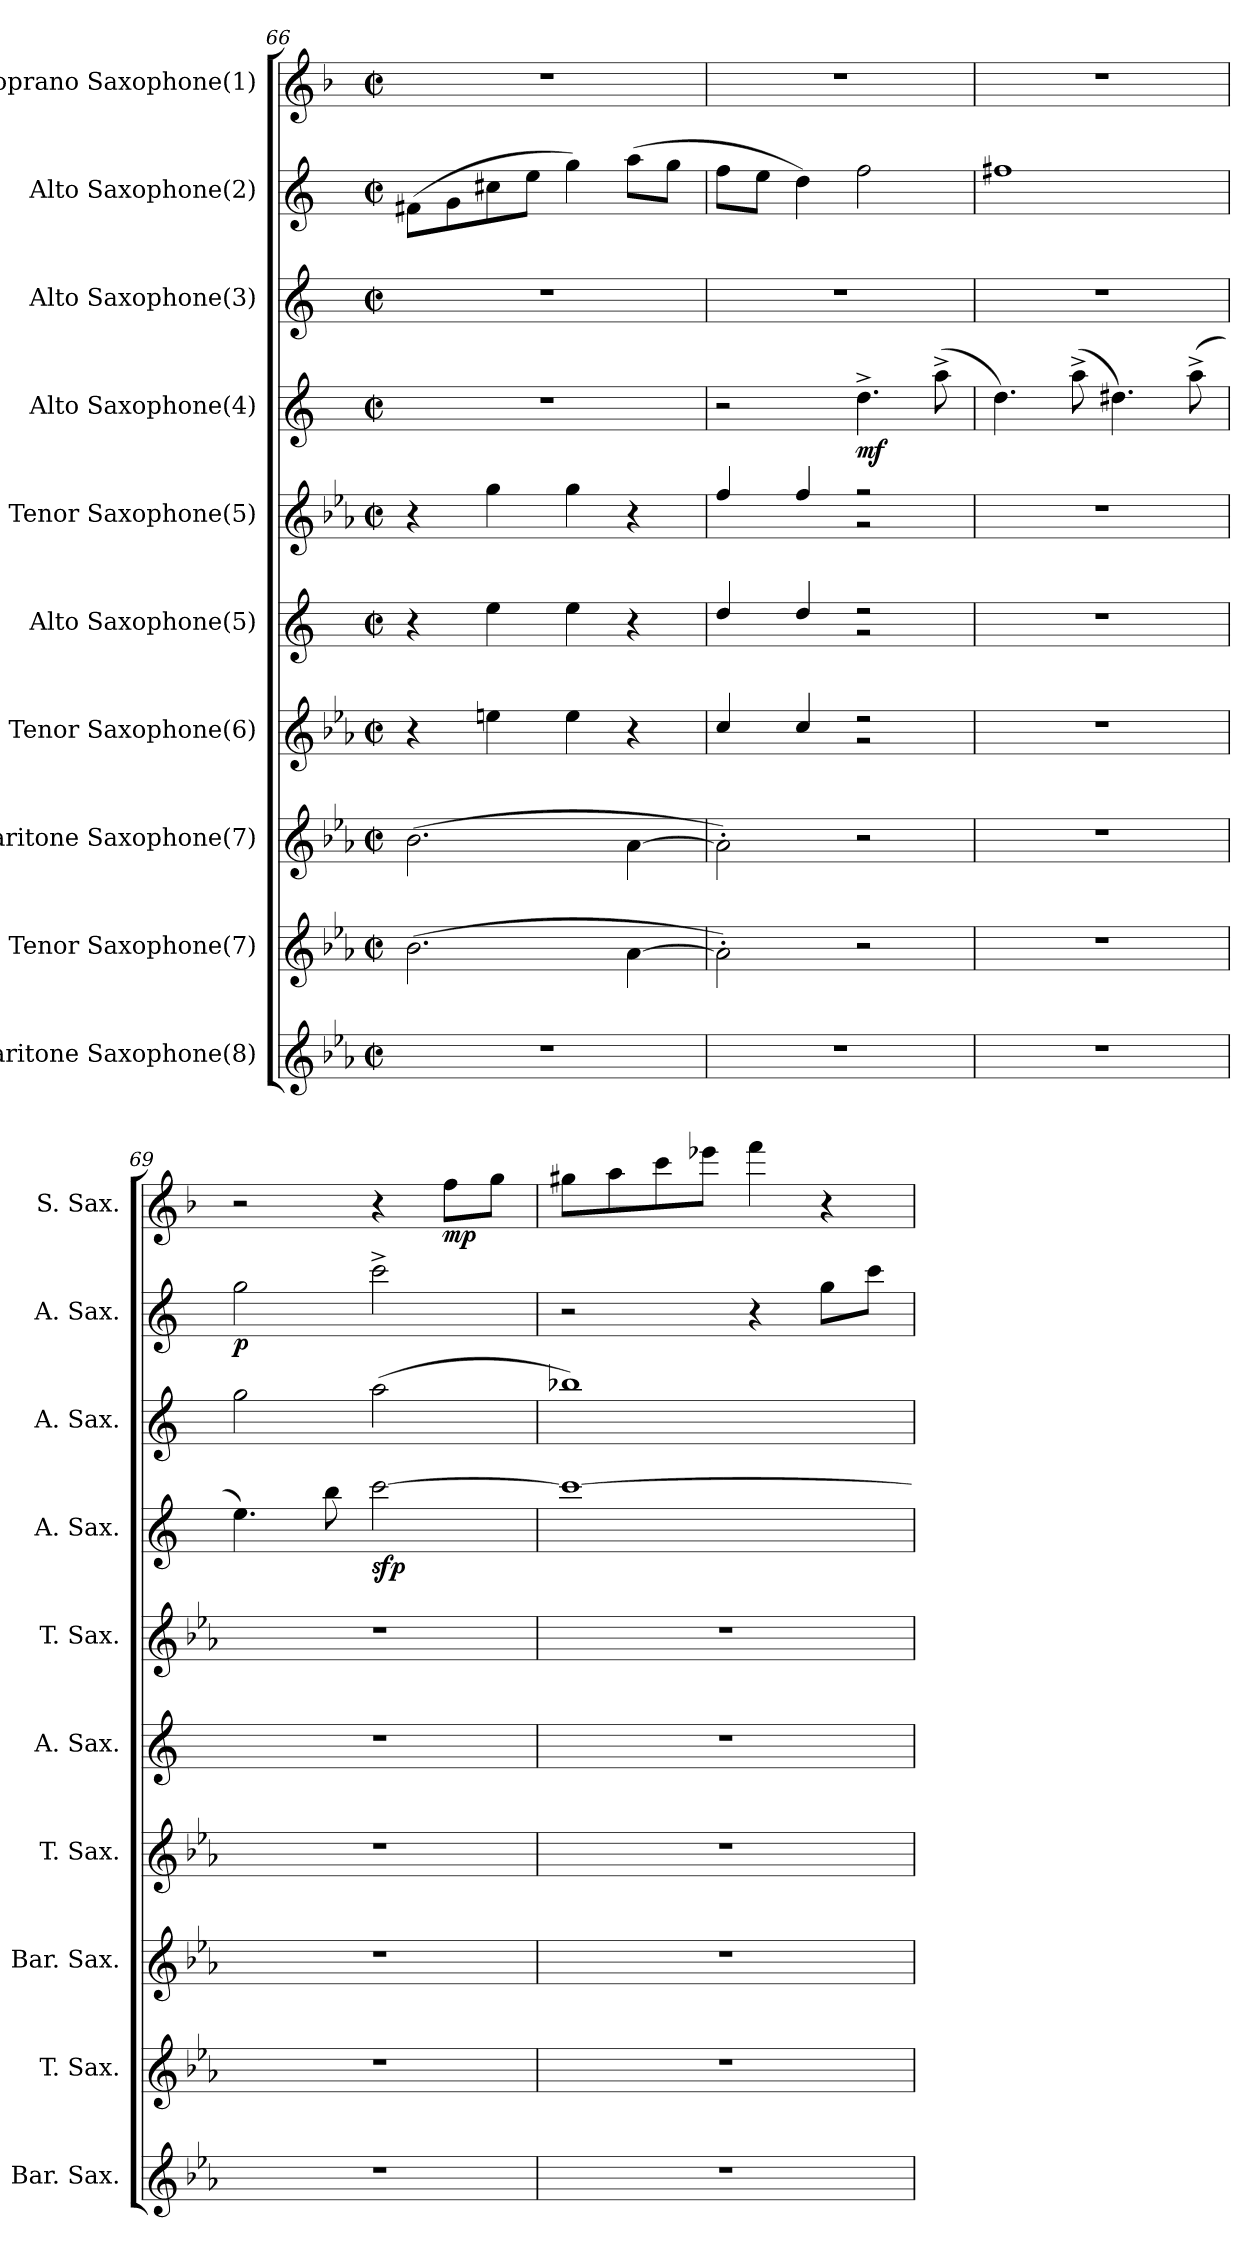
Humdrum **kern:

**kern	**kern	**kern	**kern	**kern	**kern	**kern	**dynam	**kern	**kern	**dynam	**kern	**dynam
*part10	*part9	*part8	*part7	*part6	*part5	*part4	*part4	*part3	*part2	*part2	*part1	*part1
*staff10	*staff9	*staff8	*staff7	*staff6	*staff5	*staff4	*staff4	*staff3	*staff2	*staff2	*staff1	*staff1
*I"Baritone Saxophone(8)	*I"Tenor Saxophone(7)	*I"Baritone Saxophone(7)	*I"Tenor Saxophone(6)	*I"Alto Saxophone(5)	*I"Tenor Saxophone(5)	*I"Alto Saxophone(4)	*	*I"Alto Saxophone(3)	*I"Alto Saxophone(2)	*	*I"Soprano Saxophone(1)	*
*I'Bar. Sax.	*I'T. Sax.	*I'Bar. Sax.	*I'T. Sax.	*I'A. Sax.	*I'T. Sax.	*I'A. Sax.	*	*I'A. Sax.	*I'A. Sax.	*	*I'S. Sax.	*
*clefG2	*clefG2	*clefG2	*clefG2	*clefG2	*clefG2	*clefG2	*	*clefG2	*clefG2	*	*clefG2	*
*ITrd12c21	*ITrd8c14	*ITrd12c21	*ITrd8c14	*ITrd5c9	*ITrd8c14	*ITrd5c9	*	*ITrd5c9	*ITrd5c9	*	*ITrd1c2	*
*k[b-e-a-]	*k[b-e-a-]	*k[b-e-a-]	*k[b-e-a-]	*k[b-e-a-]	*k[b-e-a-]	*k[b-e-a-]	*	*k[b-e-a-]	*k[b-e-a-]	*	*k[b-e-a-]	*
*M4/4	*M4/4	*M4/4	*M4/4	*M4/4	*M4/4	*M4/4	*	*M4/4	*M4/4	*	*M4/4	*
*met(c|)	*met(c|)	*met(c|)	*met(c|)	*met(c|)	*met(c|)	*met(c|)	*	*met(c|)	*met(c|)	*	*met(c|)	*
=66	=66	=66	=66	=66	=66	=66	=66	=66	=66	=66	=66	=66
1r	(2.B-\	(2.B-\	4r	4r	4r	1r	.	1r	(8An\L	.	1r	.
.	.	.	.	.	.	.	.	.	8B-\	.	.	.
.	.	.	4en\	4g\	4g\	.	.	.	8en\	.	.	.
.	.	.	.	.	.	.	.	.	8g\J	.	.	.
.	.	.	4e\	4g\	4g\	.	.	.	4b-\)	.	.	.
.	[4A-\	[4A-\	4r	4r	4r	.	.	.	(8cc\L	.	.	.
.	.	.	.	.	.	.	.	.	8b-\J	.	.	.
=67	=67	=67	=67	=67	=67	=67	=67	=67	=67	=67	=67	=67
*	*	*	*^	*^	*^	*	*	*	*	*	*	*
1r	2A-'\])	2A-'\])	4c/	2ryy	4f/	2ryy	4f/	2ryy	2r	.	1r	8a-\L	.	1r	.
.	.	.	.	.	.	.	.	.	.	.	.	8g\J	.	.	.
.	.	.	4c/	.	4f/	.	4f/	.	.	.	.	4f\)	.	.	.
!	!	!	!	!	!	!	!	!	!	!LO:DY:b	!	!	!	!	!
.	2r	2r	2r	2r	2r	2r	2r	2r	4.f^\	mf	.	2a-\	.	.	.
.	.	.	.	.	.	.	.	.	(8cc^\	.	.	.	.	.	.
*	*	*	*v	*v	*	*	*v	*v	*	*	*	*	*	*	*
*	*	*	*	*v	*v	*	*	*	*	*	*	*	*
!!LO:PB:g=z
=68	=68	=68	=68	=68	=68	=68	=68	=68	=68	=68	=68	=68
1r	1r	1r	1r	1r	1r	4.f\)	.	1r	1an	.	1r	.
.	.	.	.	.	.	(8cc^\	.	.	.	.	.	.
.	.	.	.	.	.	4.f#X\)	.	.	.	.	.	.
.	.	.	.	.	.	(8cc^\	.	.	.	.	.	.
=69	=69	=69	=69	=69	=69	=69	=69	=69	=69	=69	=69	=69
!	!	!	!	!	!	!	!	!	!	!LO:DY:b	!	!
1r	1r	1r	1r	1r	1r	4.g\)	.	2b-\	2b-\	p	2r	.
.	.	.	.	.	.	8dd\	.	.	.	.	.	.
!	!	!	!	!	!	!	!LO:DY:b	!	!	!	!	!
.	.	.	.	.	.	[2ee-\	sfp	(2cc\	2ee-^\	.	4r	.
!	!	!	!	!	!	!	!	!	!	!	!	!LO:DY:b
.	.	.	.	.	.	.	.	.	.	.	8ee-\L	mp
.	.	.	.	.	.	.	.	.	.	.	8ff\J	.
=70	=70	=70	=70	=70	=70	=70	=70	=70	=70	=70	=70	=70
1r	1r	1r	1r	1r	1r	1ee-_	.	1dd-X)	2r	.	8ff#X\L	.
.	.	.	.	.	.	.	.	.	.	.	8gg\	.
.	.	.	.	.	.	.	.	.	.	.	8bb-\	.
.	.	.	.	.	.	.	.	.	.	.	8ddd-X\J	.
.	.	.	.	.	.	.	.	.	4r	.	4eee-\	.
!	!	!	!	!	!	!	!	!	!	!LO:DY:b	!	!
!	!	!	!	!	!	!	!	!	!	!LO:DY:n=1:b	!	!
.	.	.	.	.	.	.	.	.	8b-\L	p mp	4r	.
.	.	.	.	.	.	.	.	.	8ee-\J	.	.	.
=	=	=	=	=	=	=	=	=	=	=	=	=
*-	*-	*-	*-	*-	*-	*-	*-	*-	*-	*-	*-	*-
